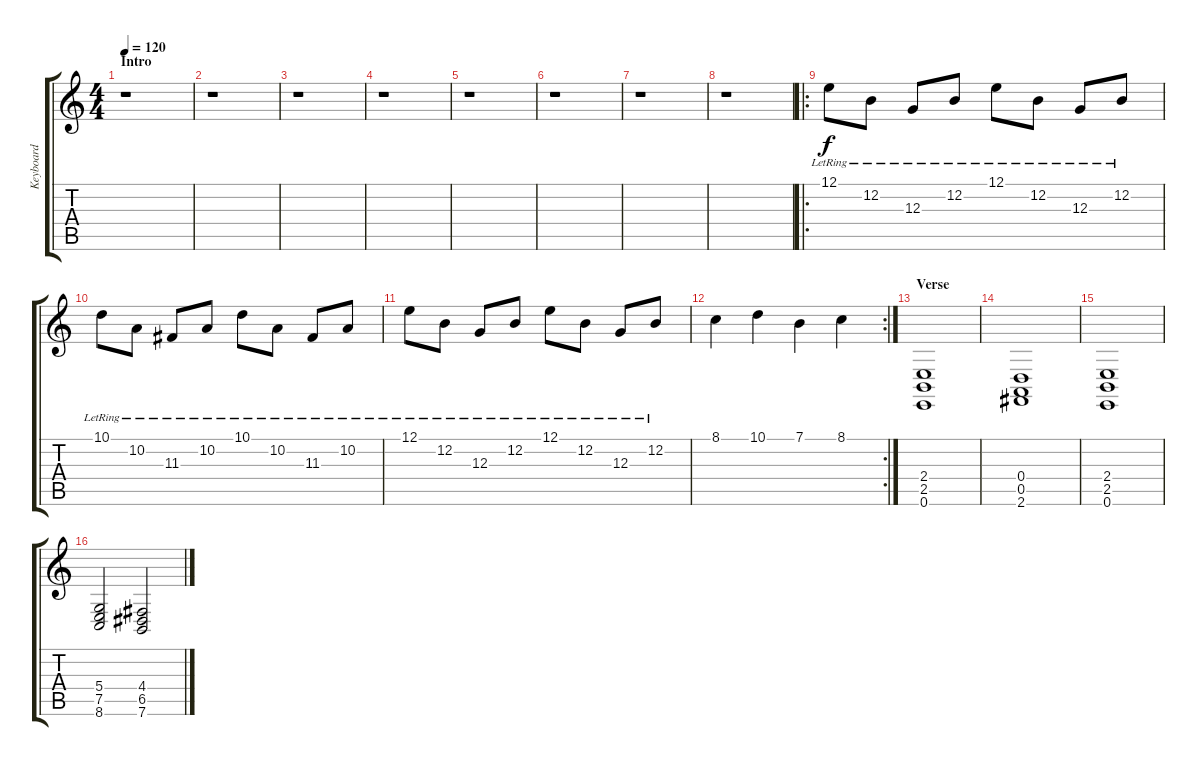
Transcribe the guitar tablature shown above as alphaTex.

\track ("Keyboard" "Keyboard") {instrument acousticgrandpiano}
\staff {score tabs}
\tuning (E4 B3 G3 D3 A2 E2) {hide}
\ts (4 4)
\section ("" "Intro")
\tempo 120
\clef g2
\ks c
r.1{dy f instrument acousticgrandpiano} |
r.1 |
r.1 |
r.1 |
r.1 |
r.1 |
r.1 |
r.1 |
\ro
12.1{lr}.8 12.2{lr}.8 12.3{lr}.8 12.2{lr}.8 12.1{lr}.8 12.2{lr}.8 12.3{lr}.8 12.2{lr}.8 |
10.1{lr}.8 10.2{lr}.8 11.3{lr}.8 10.2{lr}.8 10.1{lr}.8 10.2{lr}.8 11.3{lr}.8 10.2{lr}.8 |
12.1{lr}.8 12.2{lr}.8 12.3{lr}.8 12.2{lr}.8 12.1{lr}.8 12.2{lr}.8 12.3{lr}.8 12.2{lr}.8 |
\rc 2
8.1.4 10.1.4 7.1.4 8.1.4 |
\section ("" "Verse")
(2.4 2.5 0.6).1{volume 10 instrument stringensemble1} |
(0.4 0.5 2.6).1 |
(2.4 2.5 0.6).1 |
(5.4 7.5 8.6).2 (4.4 6.5 7.6).2
